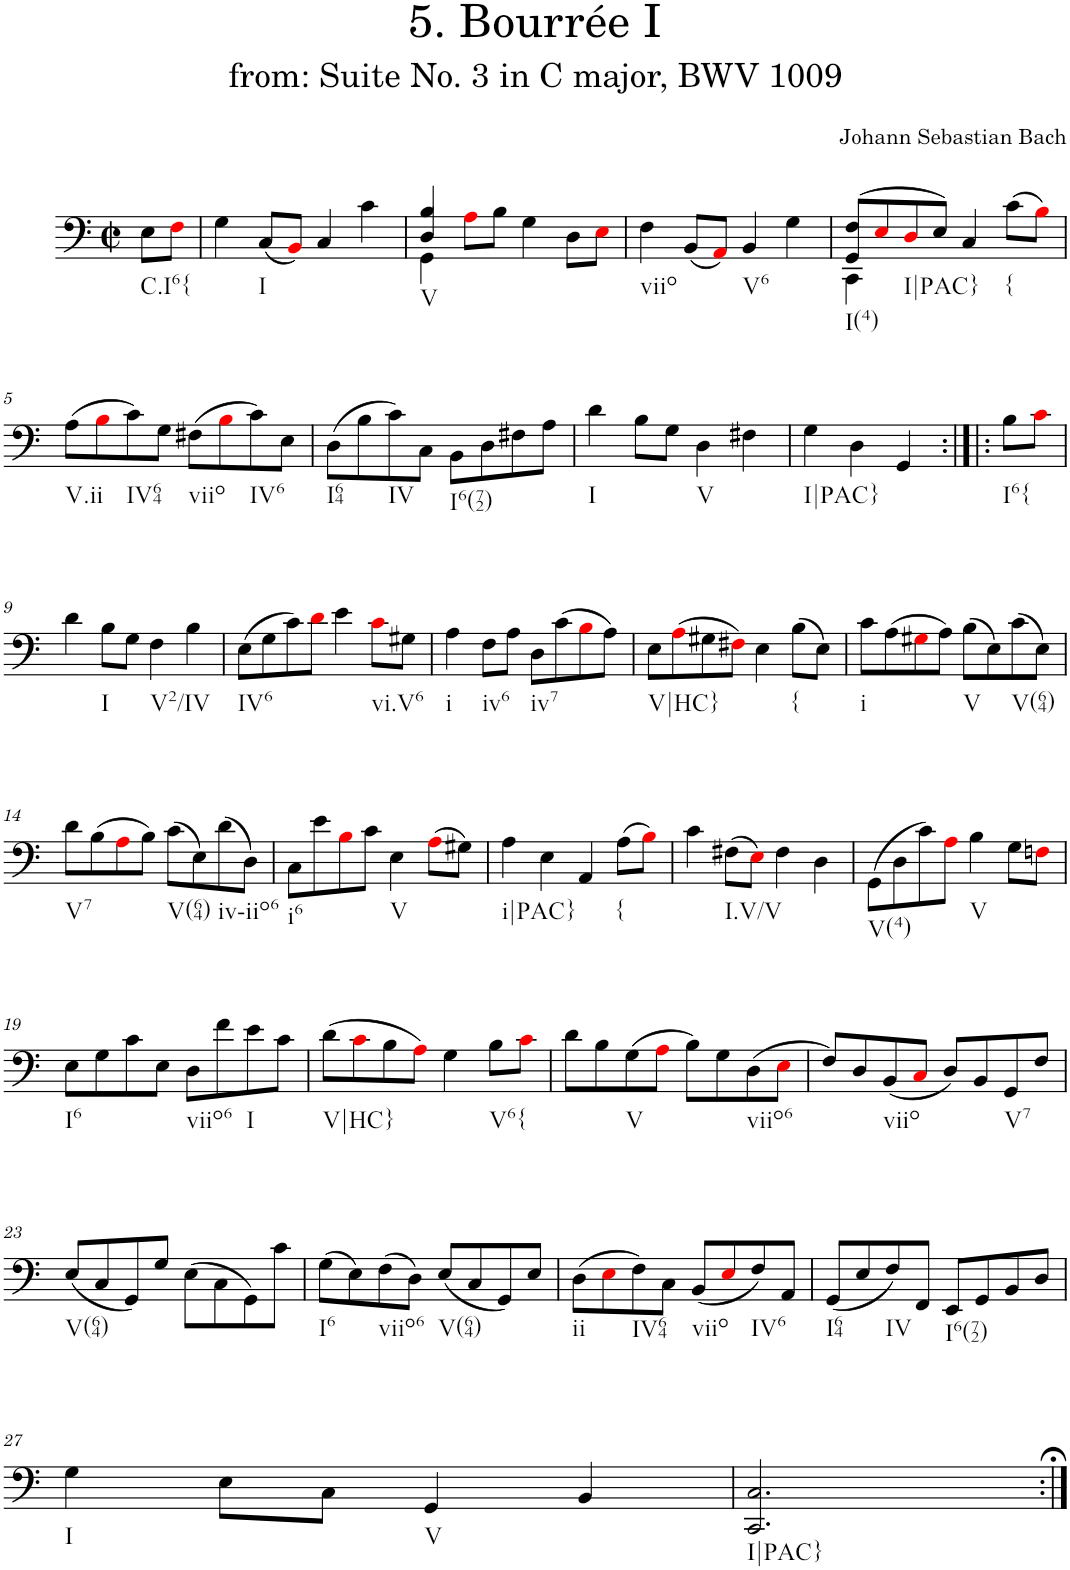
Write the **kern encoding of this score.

**kern
*part1
*staff1
*I"Piano
*I'Pno.
*clefF4
*k[]
*M2/2
*met(c|)
=
!LO:TX:b:t=C.I6{
8E\L
8Fi\J
=1
4G\
!LO:TX:b:t=I
(8C/L
8BBi/J)
4C/
4c\
=2
*^
*	*^
!LO:TX:b:t=V	!	!
4B/	4GG\	4D/
8Ai\L	2.ryy	2.ryy
8B\J	.	.
4G\	.	.
8D\L	.	.
8Ei\J	.	.
*v	*v	*v
=3
!LO:TX:b:t=viio
4F\
(8BB/L
8AAi/J)
!LO:TX:b:t=V6
4BB/
4G\
=4
*^
!LO:TX:b:t=I(4)	!
(>8GG/ 8F/L	4CC\
8Ei/	.
!LO:TX:b:t=I|PAC}	!
8Di/	2.ryy
8E/J)	.
4C/	.
!LO:TX:b:t={	!
(8c\L	.
8Bi\J)	.
*v	*v
!!LO:LB:g=z
=5
!LO:TX:b:t=V.ii
(8A\L
8Bi\
!LO:TX:b:t=IV64
8c\)
8G\J
!LO:TX:b:t=viio
(8F#X\L
8Bi\
!LO:TX:b:t=IV6
8c\)
8E\J
=6
!LO:TX:b:t=I64
(8D\L
8B\
!LO:TX:b:t=IV
8c\)
8C\J
!LO:TX:b:t=I6(72)
8BB\L
8D\
8F#X\
8A\J
=7
!LO:TX:b:t=I
4d\
8B\L
8G\J
!LO:TX:b:t=V
4D\
4F#X\
=8
!LO:TX:b:t=I|PAC}
4G\
4D\
4GG/
!LO:TX:b:t=I6{
8B\L
8ci\J
!!LO:LB:g=z
=9
4d\
!LO:TX:b:t=I
8B\L
8G\J
!LO:TX:b:t=V2/IV
4F\
4B\
=10
!LO:TX:b:t=IV6
(8E\L
8G\
8c\)
8di\J
4e\
!LO:TX:b:t=vi.V6
8ci\L
8G#X\J
=11
!LO:TX:b:t=i
4A\
!LO:TX:b:t=iv6
8F\L
8A\J
!LO:TX:b:t=iv7
8D\L
(8c\
8Bi\
8A\J)
=12
!LO:TX:b:t=V|HC}
8E\L
(8Ai\
8G#X\
8F#Xi\J)
4E\
!LO:TX:b:t={
(8B\L
8E\J)
=13
!LO:TX:b:t=i
8c\L
(8A\
8G#Xi\
8A\J)
!LO:TX:b:t=V
(8B\L
8E\)
!LO:TX:b:t=V(64)
(8c\
8E\J)
!!LO:LB:g=z
=14
!LO:TX:b:t=V7
8d\L
(8B\
8Ai\
8B\J)
!LO:TX:b:t=V(64)
(8c\L
8E\)
!LO:TX:b:t=iv-iio6
(8d\
8D\J)
=15
!LO:TX:b:t=i6
8C\L
8e\
8Bi\
8c\J
!LO:TX:b:t=V
4E\
(8Ai\L
8G#X\J)
=16
!LO:TX:b:t=i|PAC}
4A\
4E\
4AA/
!LO:TX:b:t={
(8A\L
8Bi\J)
=17
4c\
!LO:TX:b:t=I.V/V
(8F#X\L
8Ei\J)
4F#\
4D\
=18
!LO:TX:b:t=V(4)
(8GG\L
8D\
8c\)
8Ai\J
!LO:TX:b:t=V
4B\
8G\L
8Fni\J
!!LO:LB:g=z
=19
!LO:TX:b:t=I6
8E\L
8G\
8c\
8E\J
!LO:TX:b:t=viio6
8D\L
8f\
!LO:TX:b:t=I
8e\
8c\J
=20
!LO:TX:b:t=V|HC}
(8d\L
8ci\
8B\
8Ai\J)
4G\
!LO:TX:b:t=V6{
8B\L
8ci\J
=21
8d\L
8B\
!LO:TX:b:t=V
(8G\
8Ai\J
8B\L)
8G\
!LO:TX:b:t=viio6
(8D\
8Ei\J
=22
8F/L)
8D/
!LO:TX:b:t=viio
(8BB/
8Ci/J
8D/L)
8BB/
!LO:TX:b:t=V7
8GG/
8F/J
!!LO:LB:g=z
=23
!LO:TX:b:t=V(64)
(8E/L
8C/
8GG/)
8G/J
(8E\L
8C\
8GG\)
8c\J
=24
!LO:TX:b:t=I6
(8G\L
8E\)
!LO:TX:b:t=viio6
(8F\
8D\J)
!LO:TX:b:t=V(64)
(8E/L
8C/
8GG/)
8E/J
=25
!LO:TX:b:t=ii
(8D\L
8Ei\
!LO:TX:b:t=IV64
8F\)
8C\J
!LO:TX:b:t=viio
(8BB/L
8Ei/
!LO:TX:b:t=IV6
8F/)
8AA/J
=26
!LO:TX:b:t=I64
(8GG/L
8E/
!LO:TX:b:t=IV
8F/)
8FF/J
!LO:TX:b:t=I6(72)
8EE/L
8GG/
8BB/
8D/J
!!LO:LB:g=z
=27
!LO:TX:b:t=I
4G\
8E\L
8C\J
!LO:TX:b:t=V
4GG/
4BB/
=28
!LO:TX:b:t=I|PAC}
2.CC/ 2.C/
=:|!
*-
